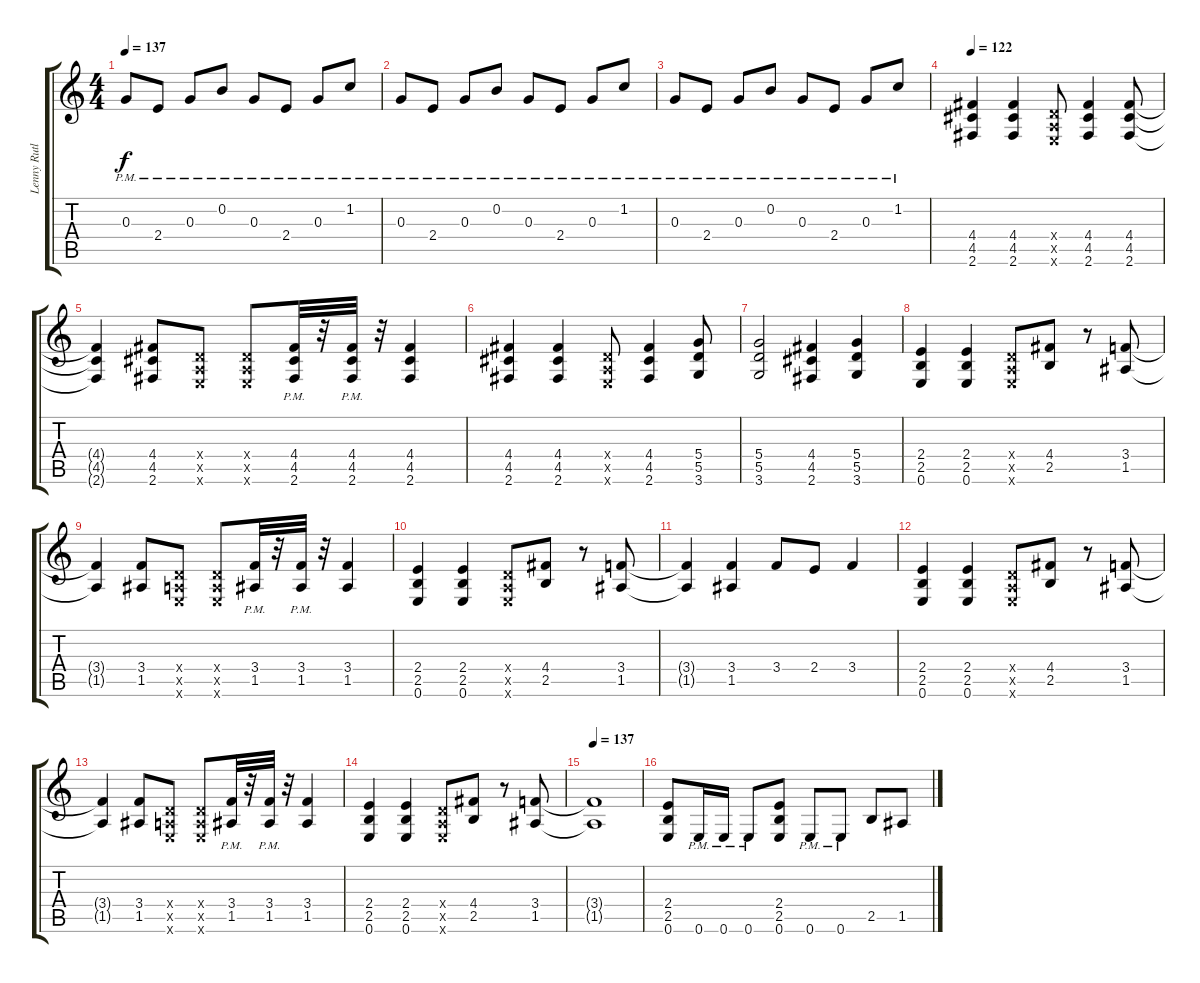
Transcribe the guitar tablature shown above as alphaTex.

\track ("Lenny Rutledge" "Lenny Rutl") {instrument distortionguitar}
\staff {score tabs}
\tuning (E4 B3 G3 D3 A2 E2) {hide}
\ts (4 4)
\tempo 137
\clef g2
\ks c
0.3{pm}.8{dy f} 2.4{pm}.8 0.3{pm}.8 0.2{pm}.8 0.3{pm}.8 2.4{pm}.8 0.3{pm}.8 1.2{pm}.8 |
0.3{pm}.8 2.4{pm}.8 0.3{pm}.8 0.2{pm}.8 0.3{pm}.8 2.4{pm}.8 0.3{pm}.8 1.2{pm}.8 |
0.3{pm}.8 2.4{pm}.8 0.3{pm}.8 0.2{pm}.8 0.3{pm}.8 2.4{pm}.8 0.3{pm}.8 1.2{pm}.8 |
\tempo 122
(4.4 4.5 2.6).4 (4.4 4.5 2.6).4 (0.4{x} 0.5{x} 0.6{x}).8 (4.4 4.5 2.6).4 (4.4 4.5 2.6).8 |
(4.4{t} 4.5{t} 2.6{t}).4 (4.4 4.5 2.6).8 (0.4{x} 0.5{x} 0.6{x}).8 (0.4{x} 0.5{x} 0.6{x}).8 (4.4{pm} 4.5{pm} 2.6{pm}).32 r.32 (4.4{pm} 4.5{pm} 2.6{pm}).32 r.32 (4.4 4.5 2.6).4 |
(4.4 4.5 2.6).4 (4.4 4.5 2.6).4 (0.4{x} 0.5{x} 0.6{x}).8 (4.4 4.5 2.6).4 (5.4 5.5 3.6).8 |
(5.4 5.5 3.6).2 (4.4 4.5 2.6).4 (5.4 5.5 3.6).4 |
(2.4 2.5 0.6).4 (2.4 2.5 0.6).4 (0.4{x} 0.5{x} 0.6{x}).8 (4.4 2.5).8 r.8 (3.4 1.5).8 |
(3.4{t} 1.5{t}).4 (3.4 1.5).8 (0.4{x} 0.5{x} 0.6{x}).8 (0.4{x} 0.5{x} 0.6{x}).8 (3.4{pm} 1.5{pm}).32 r.32 (3.4{pm} 1.5{pm}).32 r.32 (3.4 1.5).4 |
(2.4 2.5 0.6).4 (2.4 2.5 0.6).4 (0.4{x} 0.5{x} 0.6{x}).8 (4.4 2.5).8 r.8 (3.4 1.5).8 |
(3.4{t} 1.5{t}).4 (3.4 1.5).4 3.4.8 2.4.8 3.4.4 |
(2.4 2.5 0.6).4 (2.4 2.5 0.6).4 (0.4{x} 0.5{x} 0.6{x}).8 (4.4 2.5).8 r.8 (3.4 1.5).8 |
(3.4{t} 1.5{t}).4 (3.4 1.5).8 (0.4{x} 0.5{x} 0.6{x}).8 (0.4{x} 0.5{x} 0.6{x}).8 (3.4{pm} 1.5{pm}).32 r.32 (3.4{pm} 1.5{pm}).32 r.32 (3.4 1.5).4 |
(2.4 2.5 0.6).4 (2.4 2.5 0.6).4 (0.4{x} 0.5{x} 0.6{x}).8 (4.4 2.5).8 r.8 (3.4 1.5).8 |
\tempo 137
(3.4{t} 1.5{t}).1 |
(2.4 2.5 0.6).8 0.6{pm}.16 0.6{pm}.16 0.6{pm}.8 (2.4 2.5 0.6).8 0.6{pm}.8 0.6{pm}.8 2.5.8 1.5.8
